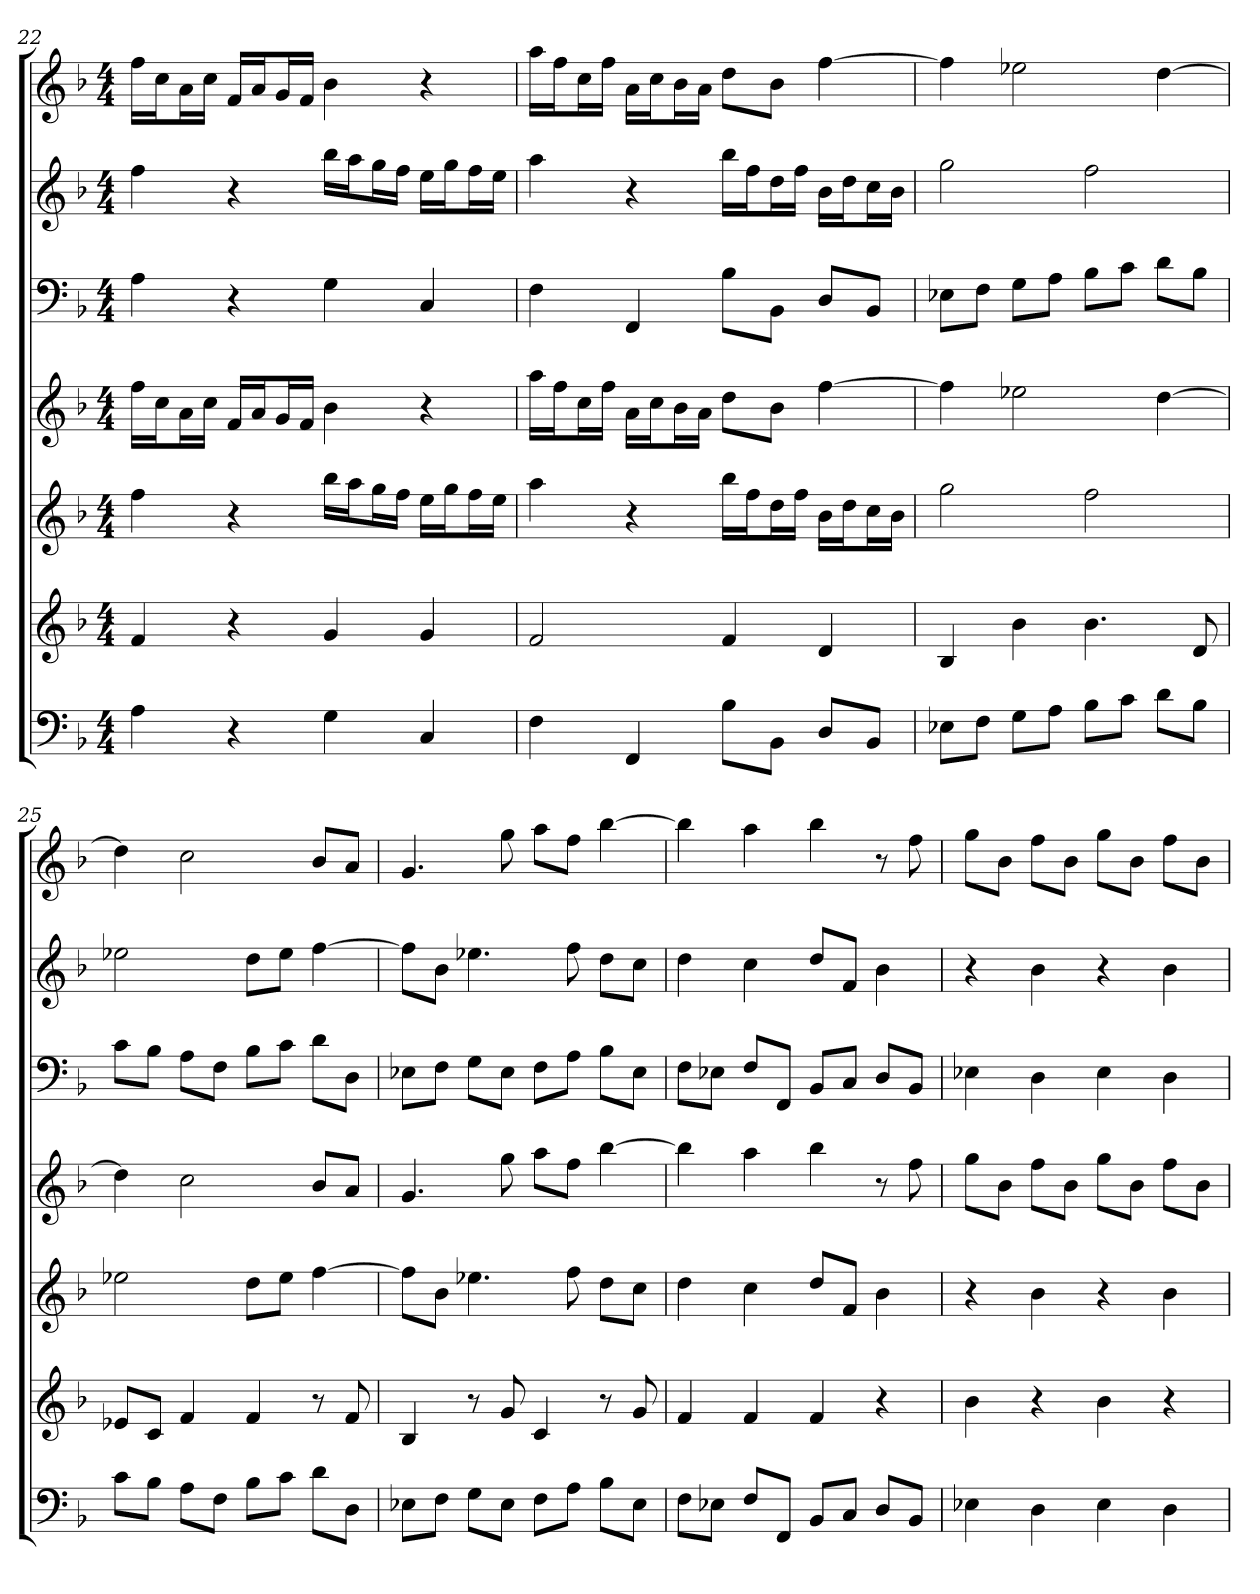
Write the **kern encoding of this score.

**kern	**kern	**kern	**kern	**kern	**kern	**kern
*part7	*part6	*part5	*part4	*part3	*part2	*part1
*staff7	*staff6	*staff5	*staff4	*staff3	*staff2	*staff1
*k[b-]	*k[b-]	*k[b-]	*k[b-]	*k[b-]	*k[b-]	*k[b-]
*F:	*F:	*F:	*F:	*F:	*F:	*F:
*M4/4	*M4/4	*M4/4	*M4/4	*M4/4	*M4/4	*M4/4
=22	=22	=22	=22	=22	=22	=22
4A	4f	4ff	16ffLL	4A	4ff	16ffLL
.	.	.	16ccJ	.	.	16ccJ
.	.	.	16aL	.	.	16aL
.	.	.	16ccJJ	.	.	16ccJJ
4r	4r	4r	16fLL	4r	4r	16fLL
.	.	.	16aJ	.	.	16aJ
.	.	.	16gL	.	.	16gL
.	.	.	16fJJ	.	.	16fJJ
4G	4g	16bb-LL	4b-	4G	16bb-LL	4b-
.	.	16aaJ	.	.	16aaJ	.
.	.	16ggL	.	.	16ggL	.
.	.	16ffJJ	.	.	16ffJJ	.
4C	4g	16eeLL	4r	4C	16eeLL	4r
.	.	16ggJ	.	.	16ggJ	.
.	.	16ffL	.	.	16ffL	.
.	.	16eeJJ	.	.	16eeJJ	.
=23	=23	=23	=23	=23	=23	=23
4F	2f	4aa	16aaLL	4F	4aa	16aaLL
.	.	.	16ffJ	.	.	16ffJ
.	.	.	16ccL	.	.	16ccL
.	.	.	16ffJJ	.	.	16ffJJ
4FF	.	4r	16aLL	4FF	4r	16aLL
.	.	.	16ccJ	.	.	16ccJ
.	.	.	16b-L	.	.	16b-L
.	.	.	16aJJ	.	.	16aJJ
8B-L	4f	16bb-LL	8ddL	8B-L	16bb-LL	8ddL
.	.	16ffJ	.	.	16ffJ	.
8BB-J	.	16ddL	8b-J	8BB-J	16ddL	8b-J
.	.	16ffJJ	.	.	16ffJJ	.
8DL	4d	16b-LL	[4ff	8DL	16b-LL	[4ff
.	.	16ddJ	.	.	16ddJ	.
8BB-J	.	16ccL	.	8BB-J	16ccL	.
.	.	16b-JJ	.	.	16b-JJ	.
=24	=24	=24	=24	=24	=24	=24
8E-XL	4B-	2gg	4ff]	8E-XL	2gg	4ff]
8FJ	.	.	.	8FJ	.	.
8GL	4b-	.	2ee-X	8GL	.	2ee-X
8AJ	.	.	.	8AJ	.	.
8B-L	4.b-	2ff	.	8B-L	2ff	.
8cJ	.	.	.	8cJ	.	.
8dL	.	.	[4dd	8dL	.	[4dd
8B-J	8d	.	.	8B-J	.	.
=25	=25	=25	=25	=25	=25	=25
8cL	8e-XL	2ee-X	4dd]	8cL	2ee-X	4dd]
8B-J	8cJ	.	.	8B-J	.	.
8AL	4f	.	2cc	8AL	.	2cc
8FJ	.	.	.	8FJ	.	.
8B-L	4f	8ddL	.	8B-L	8ddL	.
8cJ	.	8ee-J	.	8cJ	8ee-J	.
8dL	8r	[4ff	8b-L	8dL	[4ff	8b-L
8DJ	8f	.	8aJ	8DJ	.	8aJ
=26	=26	=26	=26	=26	=26	=26
8E-XL	4B-	8ffL]	4.g	8E-XL	8ffL]	4.g
8FJ	.	8b-J	.	8FJ	8b-J	.
8GL	8r	4.ee-X	.	8GL	4.ee-X	.
8E-J	8g	.	8gg	8E-J	.	8gg
8FL	4c	.	8aaL	8FL	.	8aaL
8AJ	.	8ff	8ffJ	8AJ	8ff	8ffJ
8B-L	8r	8ddL	[4bb-	8B-L	8ddL	[4bb-
8E-J	8g	8ccJ	.	8E-J	8ccJ	.
=27	=27	=27	=27	=27	=27	=27
8FL	4f	4dd	4bb-]	8FL	4dd	4bb-]
8E-XJ	.	.	.	8E-XJ	.	.
8FL	4f	4cc	4aa	8FL	4cc	4aa
8FFJ	.	.	.	8FFJ	.	.
8BB-L	4f	8ddL	4bb-	8BB-L	8ddL	4bb-
8CJ	.	8fJ	.	8CJ	8fJ	.
8DL	4r	4b-	8r	8DL	4b-	8r
8BB-J	.	.	8ff	8BB-J	.	8ff
=28	=28	=28	=28	=28	=28	=28
4E-X	4b-	4r	8ggL	4E-X	4r	8ggL
.	.	.	8b-J	.	.	8b-J
4D	4r	4b-	8ffL	4D	4b-	8ffL
.	.	.	8b-J	.	.	8b-J
4E-	4b-	4r	8ggL	4E-	4r	8ggL
.	.	.	8b-J	.	.	8b-J
4D	4r	4b-	8ffL	4D	4b-	8ffL
.	.	.	8b-J	.	.	8b-J
=	=	=	=	=	=	=
*-	*-	*-	*-	*-	*-	*-
